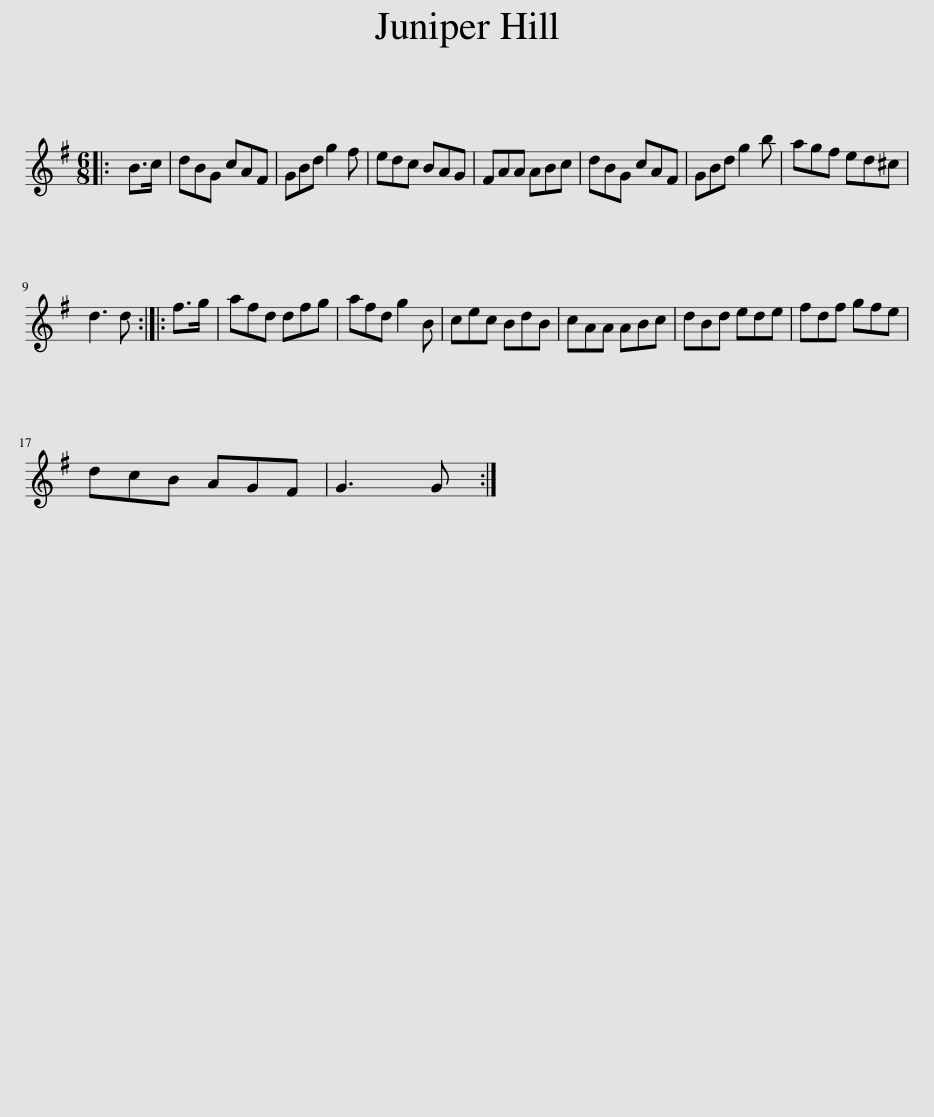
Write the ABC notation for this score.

X:1
L:1/8
M:6/8
I:linebreak $
K:G
V:1 treble
V:1
|: B>c | dBG cAF | GBd g2 f | edc BAG | FAA ABc | %5
 dBG cAF | GBd g2 b | agf ed^c |$ d3 d :: f>g | %10
 afd dfg | afd g2 B | cec BdB | cAA ABc | dBd ede | %15
 fdf gfe |$ dcB AGF | G3 G :| %18
